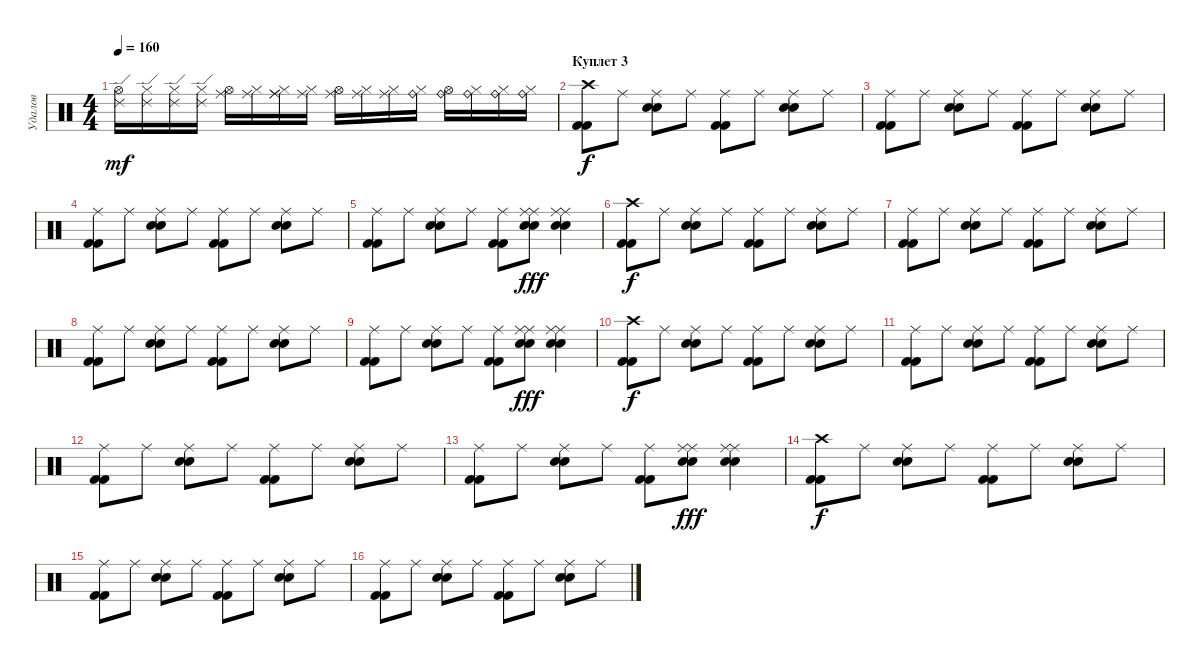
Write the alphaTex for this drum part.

\track ("Удалов" "Удалов") {instrument percussion}
\staff {score}
\articulation defaults
\ts (4 4)
\tempo 160
\clef neutral
\ks c
("Hi-Hat (open)" "Ride (edge) 2").16{dy mf} ("Hi-Hat (closed)" "Ride (edge) 2").16 ("Hi-Hat (closed)" "Ride (edge) 2").16 ("Hi-Hat (closed)" "Ride (edge) 2").16 ("Hi-Hat (open)" "Ride (middle)").16 ("Hi-Hat (closed)" "Ride (middle)").16 ("Hi-Hat (closed)" "Ride (middle)" "Ride (middle)").16 ("Hi-Hat (closed)" "Ride (middle)").16 ("Hi-Hat (open)" "Ride (middle)").16 ("Hi-Hat (closed)" "Ride (middle)").16 ("Hi-Hat (closed)" "Ride (middle)").16 ("Hi-Hat (closed)" "Ride (bell)").16 ("Hi-Hat (open)" "Ride (bell)").16 ("Hi-Hat (closed)" "Ride (bell)").16 ("Hi-Hat (closed)" "Ride (bell)").16 ("Hi-Hat (closed)" "Ride (bell)").16 |
\section ("" "Куплет 3")
("Crash high (hit)" "Kick (hit) 2" "Kick (hit) 2").8{dy f} "Ride (middle)".8 ("Ride (middle)" "Electric Snare (hit)" "Electric Snare (hit)").8 "Ride (middle)".8 ("Ride (middle)" "Kick (hit) 2" "Kick (hit) 2").8 "Ride (middle)".8 ("Ride (middle)" "Electric Snare (hit)" "Electric Snare (hit)").8 "Ride (middle)".8 |
("Ride (middle)" "Kick (hit) 2" "Kick (hit) 2").8 "Ride (middle)".8 ("Ride (middle)" "Electric Snare (hit)" "Electric Snare (hit)").8 "Ride (middle)".8 ("Ride (middle)" "Kick (hit) 2" "Kick (hit) 2").8 "Ride (middle)".8 ("Ride (middle)" "Electric Snare (hit)" "Electric Snare (hit)").8 "Ride (middle)".8 |
("Ride (middle)" "Kick (hit) 2" "Kick (hit) 2").8 "Ride (middle)".8 ("Ride (middle)" "Electric Snare (hit)" "Electric Snare (hit)").8 "Ride (middle)".8 ("Ride (middle)" "Kick (hit) 2" "Kick (hit) 2").8 "Ride (middle)".8 ("Ride (middle)" "Electric Snare (hit)" "Electric Snare (hit)").8 "Ride (middle)".8 |
("Ride (middle)" "Kick (hit) 2" "Kick (hit) 2").8 "Ride (middle)".8 ("Ride (middle)" "Electric Snare (hit)" "Electric Snare (hit)").8 "Ride (middle)".8 ("Ride (middle)" "Kick (hit) 2" "Kick (hit) 2").8 ("Ride (middle)" "Ride (middle)" "Electric Snare (hit)" "Electric Snare (hit)").8{dy fff} ("Ride (middle)" "Ride (middle)" "Electric Snare (hit)" "Electric Snare (hit)").4 |
("Crash high (hit)" "Kick (hit) 2" "Kick (hit) 2").8{dy f} "Ride (middle)".8 ("Ride (middle)" "Electric Snare (hit)" "Electric Snare (hit)").8 "Ride (middle)".8 ("Ride (middle)" "Kick (hit) 2" "Kick (hit) 2").8 "Ride (middle)".8 ("Ride (middle)" "Electric Snare (hit)" "Electric Snare (hit)").8 "Ride (middle)".8 |
("Ride (middle)" "Kick (hit) 2" "Kick (hit) 2").8 "Ride (middle)".8 ("Ride (middle)" "Electric Snare (hit)" "Electric Snare (hit)").8 "Ride (middle)".8 ("Ride (middle)" "Kick (hit) 2" "Kick (hit) 2").8 "Ride (middle)".8 ("Ride (middle)" "Electric Snare (hit)" "Electric Snare (hit)").8 "Ride (middle)".8 |
("Ride (middle)" "Kick (hit) 2" "Kick (hit) 2").8 "Ride (middle)".8 ("Ride (middle)" "Electric Snare (hit)" "Electric Snare (hit)").8 "Ride (middle)".8 ("Ride (middle)" "Kick (hit) 2" "Kick (hit) 2").8 "Ride (middle)".8 ("Ride (middle)" "Electric Snare (hit)" "Electric Snare (hit)").8 "Ride (middle)".8 |
("Ride (middle)" "Kick (hit) 2" "Kick (hit) 2").8 "Ride (middle)".8 ("Ride (middle)" "Electric Snare (hit)" "Electric Snare (hit)").8 "Ride (middle)".8 ("Ride (middle)" "Kick (hit) 2" "Kick (hit) 2").8 ("Ride (middle)" "Ride (middle)" "Electric Snare (hit)" "Electric Snare (hit)").8{dy fff} ("Ride (middle)" "Ride (middle)" "Electric Snare (hit)" "Electric Snare (hit)").4 |
("Crash high (hit)" "Kick (hit) 2" "Kick (hit) 2").8{dy f} "Ride (middle)".8 ("Ride (middle)" "Electric Snare (hit)" "Electric Snare (hit)").8 "Ride (middle)".8 ("Ride (middle)" "Kick (hit) 2" "Kick (hit) 2").8 "Ride (middle)".8 ("Ride (middle)" "Electric Snare (hit)" "Electric Snare (hit)").8 "Ride (middle)".8 |
("Ride (middle)" "Kick (hit) 2" "Kick (hit) 2").8 "Ride (middle)".8 ("Ride (middle)" "Electric Snare (hit)" "Electric Snare (hit)").8 "Ride (middle)".8 ("Ride (middle)" "Kick (hit) 2" "Kick (hit) 2").8 "Ride (middle)".8 ("Ride (middle)" "Electric Snare (hit)" "Electric Snare (hit)").8 "Ride (middle)".8 |
("Ride (middle)" "Kick (hit) 2" "Kick (hit) 2").8 "Ride (middle)".8 ("Ride (middle)" "Electric Snare (hit)" "Electric Snare (hit)").8 "Ride (middle)".8 ("Ride (middle)" "Kick (hit) 2" "Kick (hit) 2").8 "Ride (middle)".8 ("Ride (middle)" "Electric Snare (hit)" "Electric Snare (hit)").8 "Ride (middle)".8 |
("Ride (middle)" "Kick (hit) 2" "Kick (hit) 2").8 "Ride (middle)".8 ("Ride (middle)" "Electric Snare (hit)" "Electric Snare (hit)").8 "Ride (middle)".8 ("Ride (middle)" "Kick (hit) 2" "Kick (hit) 2").8 ("Ride (middle)" "Ride (middle)" "Electric Snare (hit)" "Electric Snare (hit)").8{dy fff} ("Ride (middle)" "Ride (middle)" "Electric Snare (hit)" "Electric Snare (hit)").4 |
("Crash high (hit)" "Kick (hit) 2" "Kick (hit) 2").8{dy f} "Ride (middle)".8 ("Ride (middle)" "Electric Snare (hit)" "Electric Snare (hit)").8 "Ride (middle)".8 ("Ride (middle)" "Kick (hit) 2" "Kick (hit) 2").8 "Ride (middle)".8 ("Ride (middle)" "Electric Snare (hit)" "Electric Snare (hit)").8 "Ride (middle)".8 |
("Ride (middle)" "Kick (hit) 2" "Kick (hit) 2").8 "Ride (middle)".8 ("Ride (middle)" "Electric Snare (hit)" "Electric Snare (hit)").8 "Ride (middle)".8 ("Ride (middle)" "Kick (hit) 2" "Kick (hit) 2").8 "Ride (middle)".8 ("Ride (middle)" "Electric Snare (hit)" "Electric Snare (hit)").8 "Ride (middle)".8 |
("Ride (middle)" "Kick (hit) 2" "Kick (hit) 2").8 "Ride (middle)".8 ("Ride (middle)" "Electric Snare (hit)" "Electric Snare (hit)").8 "Ride (middle)".8 ("Ride (middle)" "Kick (hit) 2" "Kick (hit) 2").8 "Ride (middle)".8 ("Ride (middle)" "Electric Snare (hit)" "Electric Snare (hit)").8 "Ride (middle)".8
